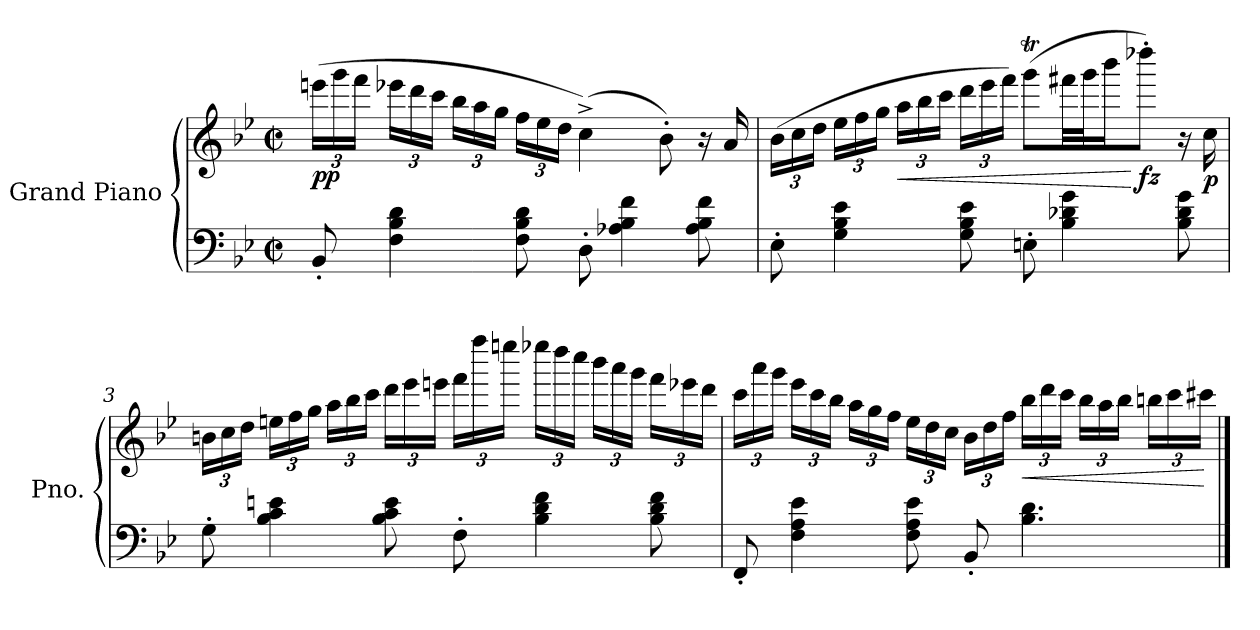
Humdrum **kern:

**kern	**kern	**dynam
*part1	*part1	*part1
*staff2	*staff1	*staff1/2
*I"Grand Piano	*	*
*I'Pno.	*	*
*clefF4	*clefG2	*
*k[b-e-]	*k[b-e-]	*
*M2/2	*M2/2	*
*met(c|)	*met(c|)	*
*MM91	*MM91	*
*	*Xbrackettup	*
=1	=1	=1
!	!	!LO:DY:b
8BB-'/	(>24eeen\LL	pp
.	24ggg\	.
.	24fff\JJ	.
4F\ 4B-\ 4d\	24eee-X\LL	.
.	24ddd\	.
.	24ccc\JJ	.
.	24bb-\LL	.
.	24aa\	.
.	24gg\JJ	.
8F\ 8B-\ 8d\	24ff\LL	.
.	24ee-\	.
.	24dd\JJ	.
8D'\	(>4cc^\)	.
4A-X\ 4B-\ 4f\	.	.
.	8b-'\)	.
8A-\ 8B-\ 8f\	16r	.
.	16a/	.
!!LO:LB:g=z
=2	=2	=2
8E-'\	(>24b-\LL	.
.	24cc\	.
.	24dd\JJ	.
4G\ 4B-\ 4e-\	24ee-\LL	.
.	24ff\	.
.	24gg\JJ	.
!	!	!LO:HP:b
.	24aa\LL	<
.	24bb-\	.
.	24ccc\JJ	.
8G\ 8B-\ 8e-\	24ddd\LL	.
.	24eee-\	.
.	24fff\JJ)	.
8En'\	(>8gggT\L	.
4B-\ 4d-X\ 4g\	32fff#X\LL	.
.	32ggg\J	.
.	16bbb-\J	.
!	!	!LO:DY:n=1:b
.	8dddd-X'\J)	[ fz
8B-\ 8d-\ 8g\	16r	.
!	!	!LO:DY:n=2:b
.	16cc\	p
!!LO:LB:g=z
=3	=3	=3
8G'\	24bn\LL	.
.	24cc\	.
.	24dd\JJ	.
4B-\ 4c\ 4en\	24een\LL	.
.	24ff\	.
.	24gg\JJ	.
.	24aa\LL	.
.	24bb-\	.
.	24ccc\JJ	.
8B-\ 8c\ 8e\	24ddd\LL	.
.	24eee-\	.
.	24eeen\JJ	.
8F'\	24fff\LL	.
.	24ffff\	.
.	24eeeen\JJ	.
4B-\ 4d\ 4f\	24eeee-X\LL	.
.	24dddd\	.
.	24cccc\JJ	.
.	24bbb-\LL	.
.	24aaa\	.
.	24ggg\JJ	.
8B-\ 8d\ 8f\	24fff\LL	.
.	24eee-X\	.
.	24ddd\JJ	.
!!LO:LB:g=z
=4	=4	=4
8FF'/	24ccc\LL	.
.	24aaa\	.
.	24ggg\JJ	.
4F\ 4A\ 4e-\	24eee-\LL	.
.	24ccc\	.
.	24bb-\JJ	.
.	24aa\LL	.
.	24gg\	.
.	24ff\JJ	.
8F\ 8A\ 8e-\	24ee-\LL	.
.	24dd\	.
.	24cc\JJ	.
8BB-'/	24b-\LL	.
.	24dd\	.
.	24ff\JJ	.
!	!	!LO:HP:b
4.B-\ 4.d\	24bb-\LL	<
.	24ddd\	.
.	24ccc\JJ	.
.	24bb-\LL	.
.	24aa\	.
.	24bb-\JJ	.
.	24bbn\LL	.
.	24ccc\	.
.	24ccc#X\JJ	.
.	.	[
==	==	==
*-	*-	*-
